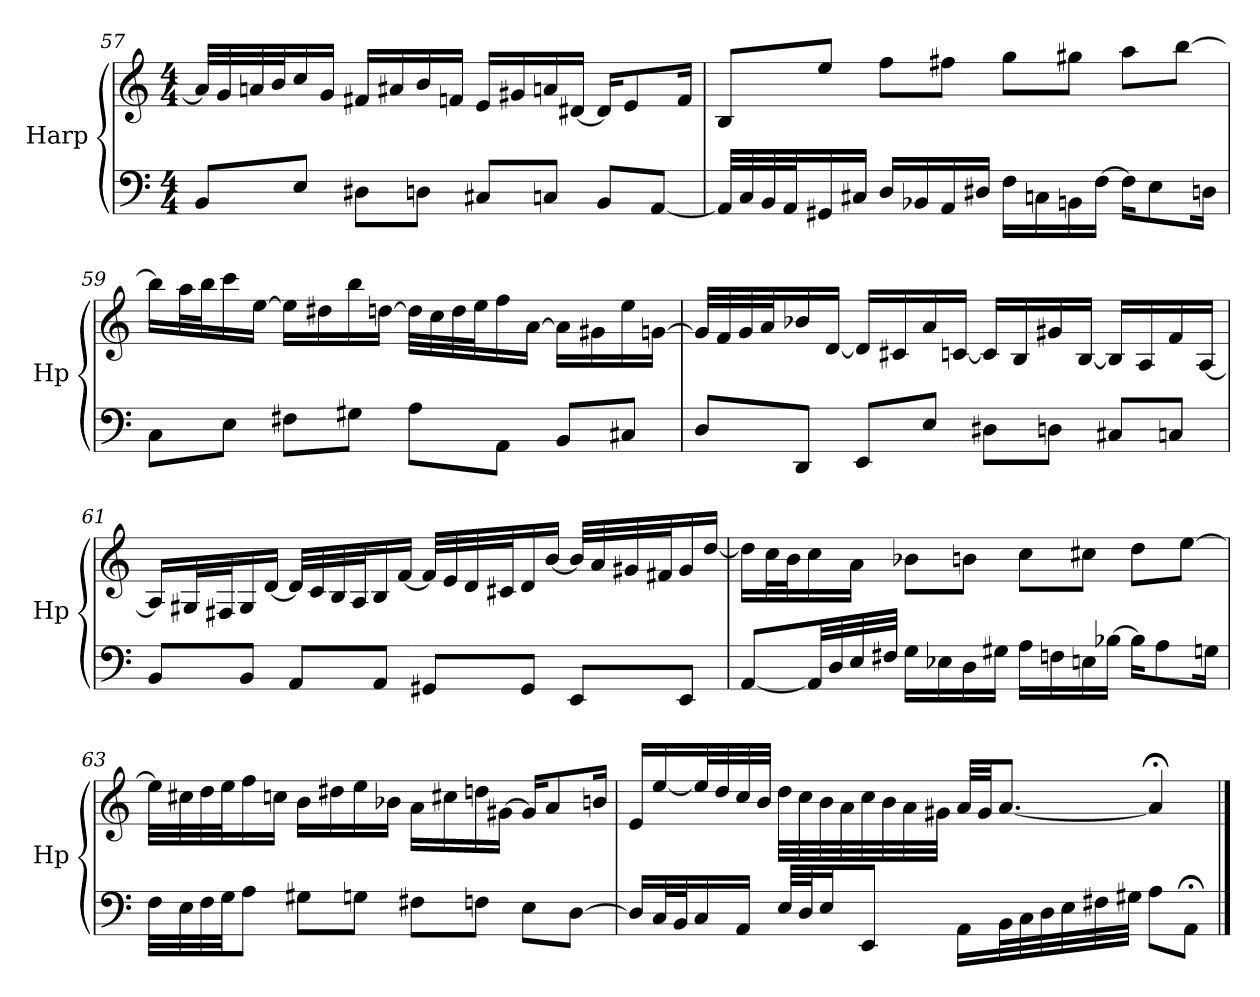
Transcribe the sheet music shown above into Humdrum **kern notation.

**kern	**kern
*part1	*part1
*staff2	*staff1
*I"Harp	*
*I'Hp	*
!!LO:LB:g=z
*clefF4	*clefG2
*k[]	*k[]
*M4/4	*M4/4
=57	=57
8BB/L	32a-/LLL]
.	32g/
.	32an/
.	32b/J
8E/J	16cc/
.	16g/JJ
8D#X\L	16f#X/LL
.	16a#X/
8Dn\J	16b/
.	16fn/JJ
8C#X/L	16e/LL
.	16g#X/
8Cn/J	16an/
.	[16d#X/JJ
8BB/L	16d#/KL]
.	8e/
[8AA/J	.
.	16f/Jk
=58	=58
32AA/LLL]	8B/L
32C/	.
32BB/	.
32AA/J	.
16GG#X/	8ee/J
16C#X/JJ	.
16D/LL	8ff\L
16BB-X/	.
16AA/	8ff#X\J
16D#X/JJ	.
16F\LL	8gg\L
16Cn\	.
16BBn\	8gg#X\J
[16F\JJ	.
16F\KL]	8aa\L
8E\	.
.	[8bb\J
16Dn\Jk	.
!!LO:LB:g=z
=59	=59
8C\L	16bb\LL]
.	32aa\L
.	32bb\J
8E\J	16ccc\
.	[16ee\JJ
8F#X\L	16ee\LL]
.	16dd#X\
8G#X\J	16bb\
.	[16ddn\JJ
8A\L	32dd\LLL]
.	32cc\
.	32dd\
.	32ee\J
8AA\J	16ff\
.	[16a\JJ
8BB/L	16a\LL]
.	16g#X\
8C#X/J	16ee\
.	[16gn\JJ
=60	=60
8D/L	32g/LLL]
.	32f/
.	32g/
.	32a/J
8DD/J	16b-X/
.	[16d/JJ
8EE/L	16d/LL]
.	16c#X/
8E/J	16a/
.	[16cn/JJ
8D#X\L	16c/LL]
.	16B/
8Dn\J	16g#X/
.	[16B/JJ
8C#X/L	16B/LL]
.	16A/
8Cn/J	16f/
.	[16A/JJ
!!LO:PB:g=z
=61	=61
8BB/L	16A/LL]
.	32G#X/L
.	32F#X/J
8BB/J	16G#/
.	[16d/JJ
8AA/L	32d/LLL]
.	32c/
.	32B/
.	32A/J
8AA/J	16B/
.	[16f/JJ
8GG#X/L	32f/LLL]
.	32e/
.	32d/
.	32c#X/J
8GG#/J	16d/
.	[16b/JJ
8EE/L	32b/LLL]
.	32a/
.	32g#X/
.	32f#X/J
8EE/J	16g#/
.	[16dd/JJ
!!LO:LB:g=z
=62	=62
[8AA/L	16dd\LL]
.	32cc\L
.	32b\J
32AA/LL]	16cc\
32D/	.
32E/	16a\JJ
32F#X/JJJ	.
16G\LL	8b-X\L
16E-X\	.
16D\	8bn\J
16G#X\JJ	.
16A\LL	8cc\L
16Fn\	.
16En\	8cc#X\J
[16B-X\JJ	.
16B-\KL]	8dd\L
8A\	.
.	[8ee\J
16Gn\Jk	.
=63	=63
32F\LLL	32ee\LLL]
32E\	32cc#X\
32F\	32dd\
32G\JJ	32ee\J
8A\J	16ff\
.	16ccn\JJ
8G#X\L	16b\LL
.	16dd#X\
8Gn\J	16ee\
.	16b-X\JJ
8F#X\L	16a\LL
.	16cc#X\
8Fn\J	16ddn\
.	[16g#X\JJ
8E\L	16g#/KL]
.	8a/
[8D\J	.
.	16bn/Jk
!!LO:LB:g=z
=64	=64
16D/LL]	16e/LL
32C/L	[16ee/
32BB/J	.
16C/	32ee/L]
.	32dd/
16AA/JJ	32cc/
.	32b/JJJ
32E/LLL	32dd\LLL
32D/J	32cc\
16E/J	32b\
.	32a\
8EE/J	32cc\
.	32b\
.	32a\
.	32g#X\JJJ
16AA\LL	32a/LLL
.	32g#/JJ
32BB\L	[8.a/J
32C\	.
32D\	.
32E\	.
32F#X\	.
32G#X\JJJ	.
8A\L	4a;</]
8AA;\J	.
==	==
*-	*-
